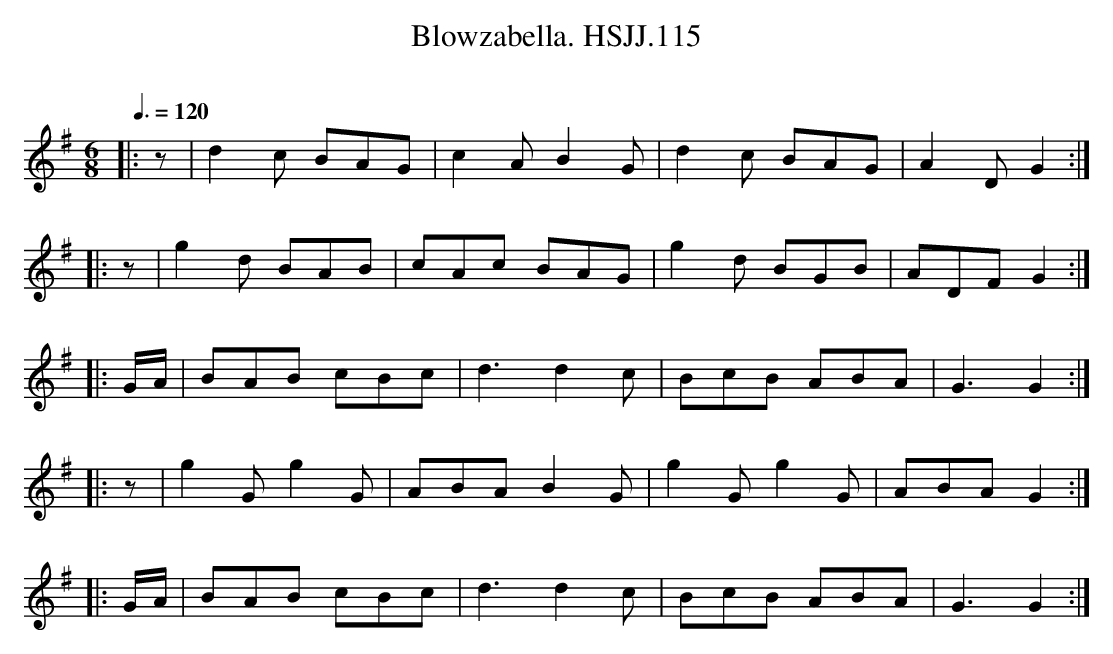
X:1
T:Blowzabella. HSJJ.115
M:6/8
L:1/8
Q:3/8=120
O:
K:G
|:z|d2c BAG|c2AB2G|d2c BAG|A2DG2:|
|:z|g2d BAB|cAc BAG|g2d BGB|ADFG2:|
|:G/A/|BAB cBc|d3d2c|BcB ABA|G3G2:|
|:z|g2Gg2G|ABAB2G|g2Gg2G|ABAG2:|
|:G/A/|BAB cBc|d3d2c|BcB ABA|G3G2:|
